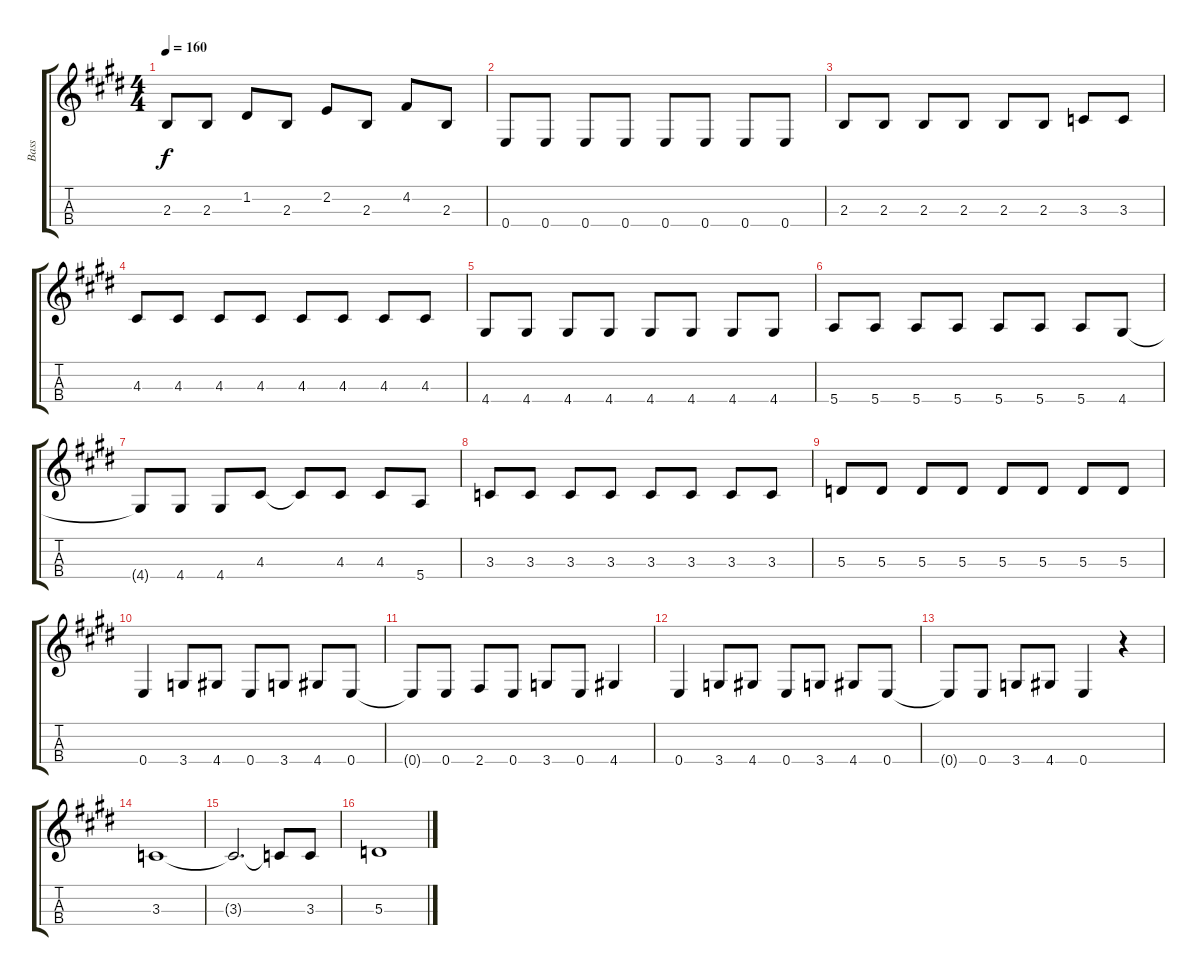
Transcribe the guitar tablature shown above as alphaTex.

\track ("Bass" "Bass") {instrument synthbass2}
\staff {score tabs}
\tuning (G3 D3 A2 E2) {hide}
\ts (4 4)
\tempo 160
\clef g2
\ks e
2.3.8{dy f} 2.3.8 1.2.8 2.3.8 2.2.8 2.3.8 4.2.8 2.3.8 |
0.4.8 0.4.8 0.4.8 0.4.8 0.4.8 0.4.8 0.4.8 0.4.8 |
2.3.8 2.3.8 2.3.8 2.3.8 2.3.8 2.3.8 3.3.8 3.3.8 |
4.3.8 4.3.8 4.3.8 4.3.8 4.3.8 4.3.8 4.3.8 4.3.8 |
4.4.8 4.4.8 4.4.8 4.4.8 4.4.8 4.4.8 4.4.8 4.4.8 |
5.4.8 5.4.8 5.4.8 5.4.8 5.4.8 5.4.8 5.4.8 4.4.8 |
4.4{t}.8 4.4.8 4.4.8 4.3.8 4.3{t}.8 4.3.8 4.3.8 5.4.8 |
3.3.8 3.3.8 3.3.8 3.3.8 3.3.8 3.3.8 3.3.8 3.3.8 |
5.3.8 5.3.8 5.3.8 5.3.8 5.3.8 5.3.8 5.3.8 5.3.8 |
0.4.4 3.4.8 4.4.8 0.4.8 3.4.8 4.4.8 0.4.8 |
0.4{t}.8 0.4.8 2.4.8 0.4.8 3.4.8 0.4.8 4.4.4 |
0.4.4 3.4.8 4.4.8 0.4.8 3.4.8 4.4.8 0.4.8 |
0.4{t}.8 0.4.8 3.4.8 4.4.8 0.4.4 r.4 |
3.3.1 |
3.3{t}.2{d} 3.3{t}.8 3.3.8 |
5.3.1
